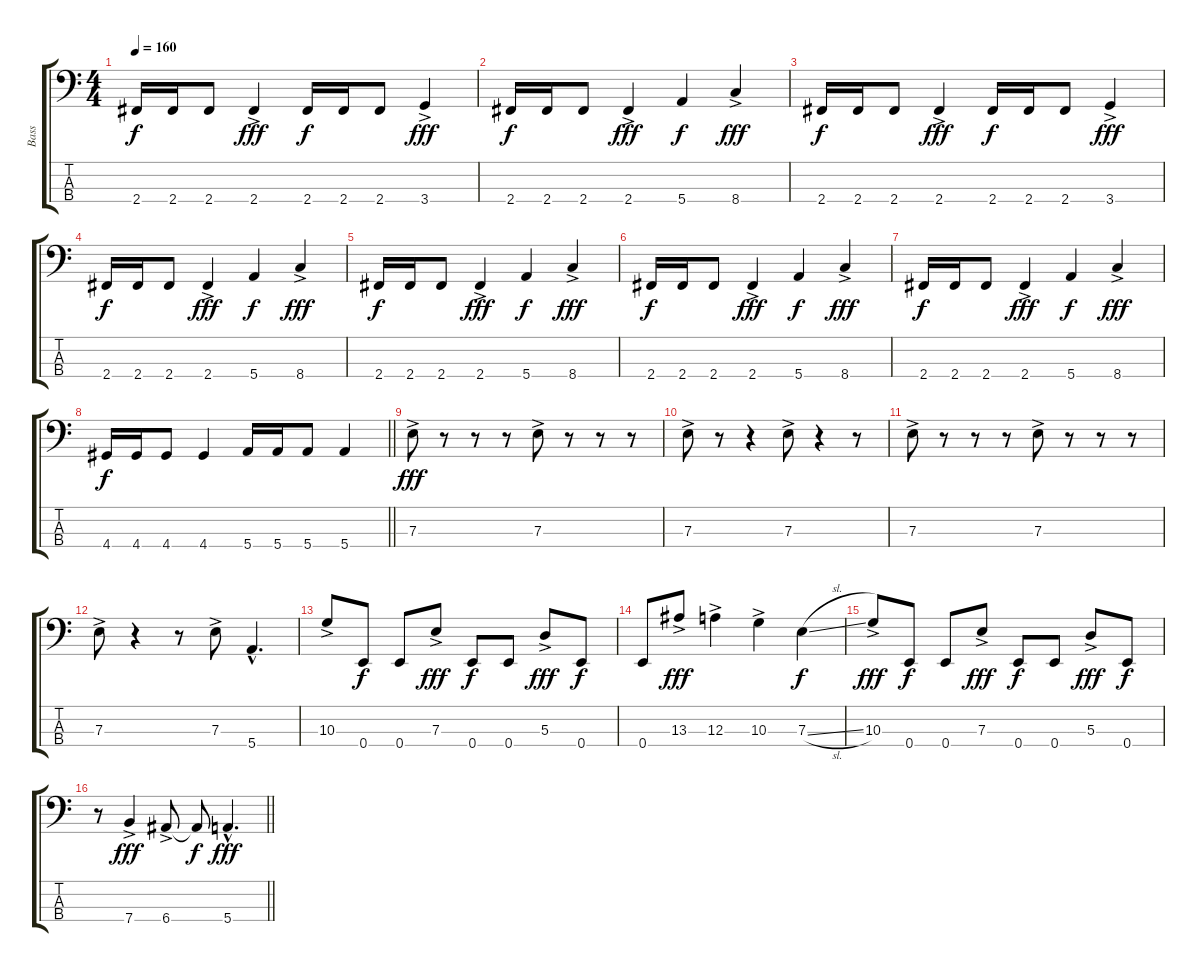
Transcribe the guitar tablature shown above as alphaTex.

\track ("Bass" "Bass") {instrument electricbasspick}
\staff {score tabs}
\tuning (G2 D2 A1 E1) {hide}
\ts (4 4)
\tempo 160
\clef f4
\ks c
2.4.16{dy f} 2.4.16 2.4.8 2.4{ac}.4{dy fff} 2.4.16{dy f} 2.4.16 2.4.8 3.4{ac}.4{dy fff} |
2.4.16{dy f} 2.4.16 2.4.8 2.4{ac}.4{dy fff} 5.4.4{dy f} 8.4{ac}.4{dy fff} |
2.4.16{dy f} 2.4.16 2.4.8 2.4{ac}.4{dy fff} 2.4.16{dy f} 2.4.16 2.4.8 3.4{ac}.4{dy fff} |
2.4.16{dy f} 2.4.16 2.4.8 2.4{ac}.4{dy fff} 5.4.4{dy f} 8.4{ac}.4{dy fff} |
2.4.16{dy f} 2.4.16 2.4.8 2.4{ac}.4{dy fff} 5.4.4{dy f} 8.4{ac}.4{dy fff} |
2.4.16{dy f} 2.4.16 2.4.8 2.4{ac}.4{dy fff} 5.4.4{dy f} 8.4{ac}.4{dy fff} |
2.4.16{dy f} 2.4.16 2.4.8 2.4{ac}.4{dy fff} 5.4.4{dy f} 8.4{ac}.4{dy fff} |
\barLineRight lightlight
4.4.16{dy f} 4.4.16 4.4.8 4.4.4 5.4.16 5.4.16 5.4.8 5.4.4 |
7.3{ac}.8{dy fff} r.8 r.8 r.8 7.3{ac}.8 r.8 r.8 r.8 |
7.3{ac}.8 r.8 r.4 7.3{ac}.8 r.4 r.8 |
7.3{ac}.8 r.8 r.8 r.8 7.3{ac}.8 r.8 r.8 r.8 |
7.3{ac}.8 r.4 r.8 7.3{ac}.8 5.4{hac}.4{d} |
10.3{ac}.8 0.4.8{dy f} 0.4.8 7.3{ac}.8{dy fff} 0.4.8{dy f} 0.4.8 5.3{ac}.8{dy fff} 0.4.8{dy f} |
0.4.8 13.3{ac}.8{dy fff} 12.3{ac}.4 10.3{ac}.4 7.3{sl}.4{dy f} |
10.3{ac}.8{dy fff} 0.4.8{dy f} 0.4.8 7.3{ac}.8{dy fff} 0.4.8{dy f} 0.4.8 5.3{ac}.8{dy fff} 0.4.8{dy f} |
\barLineRight lightlight
r.8 7.4{ac}.4{dy fff} 6.4{ac}.8 6.4{t}.8{dy f} 5.4{hac}.4{d dy fff}
